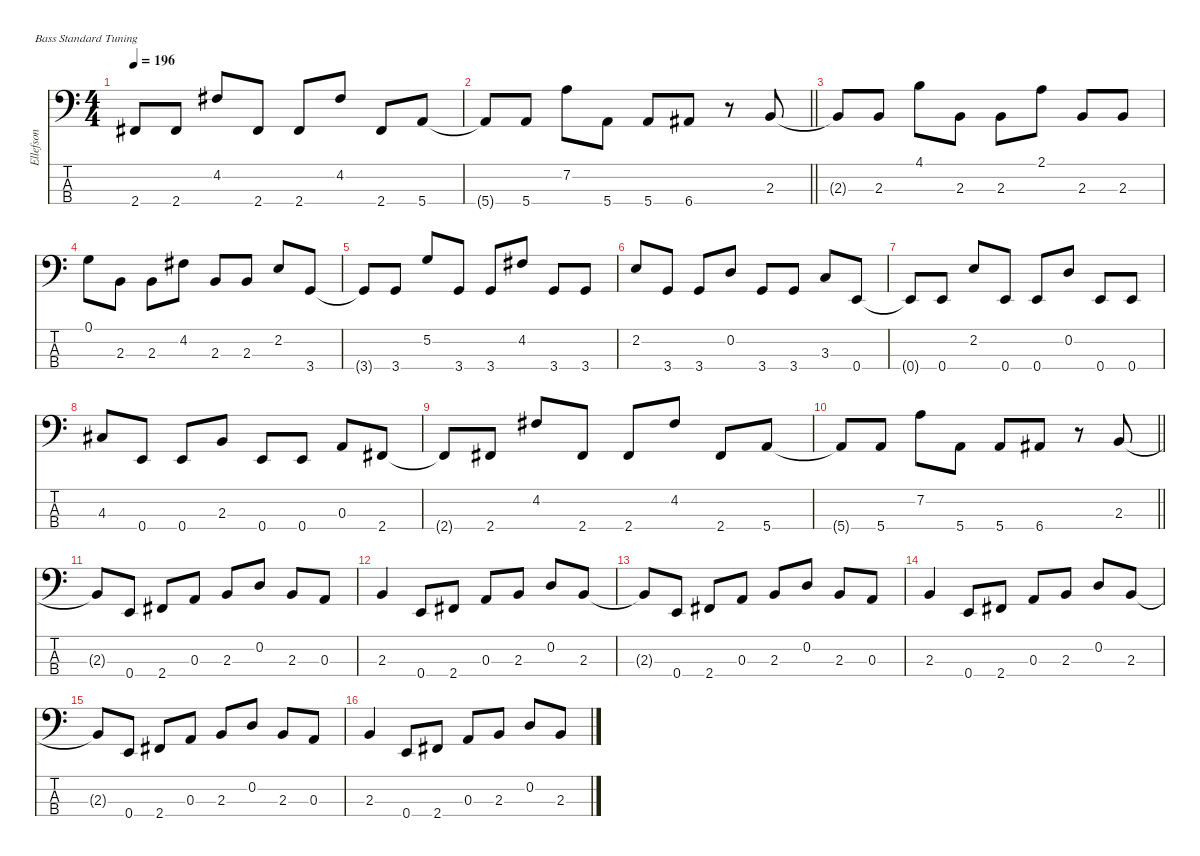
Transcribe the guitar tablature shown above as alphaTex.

\defaultSystemsLayout 4
\hideDynamics
\bracketExtendMode nobrackets
\firstSystemTrackNameMode fullname
\otherSystemsTrackNameOrientation horizontal
\track ("Ellefson" "el.bs.") {instrument electricbasspick}
\staff {score tabs}
\tuning (G2 D2 A1 E1)
\ts (4 4)
\tempo 196
\clef f4
\ks c
2.4{t acc #}.8{dy f beam Up} 2.4{acc #}.8{beam Up} 4.2{acc #}.8{beam Up} 2.4{acc #}.8{beam Up} 2.4{acc #}.8{beam Up} 4.2{acc #}.8{beam Up} 2.4{acc #}.8{beam Up} 5.4.8{beam Up} |
\barLineRight lightlight
5.4{t}.8{beam Up} 5.4.8{beam Up} 7.2.8{beam Down} 5.4.8{beam Down} 5.4.8{beam Up} 6.4{acc #}.8{beam Up} r.8{beam Up} 2.3.8{beam Up} |
2.3{t}.8{beam Up} 2.3.8{beam Up} 4.1.8{beam Down} 2.3.8{beam Down} 2.3.8{beam Down} 2.1.8{beam Down} 2.3.8{beam Up} 2.3.8{beam Up} |
0.1.8{beam Down} 2.3.8{beam Down} 2.3.8{beam Down} 4.2{acc #}.8{beam Down} 2.3.8{beam Up} 2.3.8{beam Up} 2.2.8{beam Up} 3.4.8{beam Up} |
3.4{t}.8{beam Up} 3.4.8{beam Up} 5.2.8{beam Up} 3.4.8{beam Up} 3.4.8{beam Up} 4.2{acc #}.8{beam Up} 3.4.8{beam Up} 3.4.8{beam Up} |
2.2.8{beam Up} 3.4.8{beam Up} 3.4.8{beam Up} 0.2.8{beam Up} 3.4.8{beam Up} 3.4.8{beam Up} 3.3.8{beam Up} 0.4.8{beam Up} |
0.4{t}.8{beam Up} 0.4.8{beam Up} 2.2.8{beam Up} 0.4.8{beam Up} 0.4.8{beam Up} 0.2.8{beam Up} 0.4.8{beam Up} 0.4.8{beam Up} |
4.3{acc #}.8{beam Up} 0.4.8{beam Up} 0.4.8{beam Up} 2.3.8{beam Up} 0.4.8{beam Up} 0.4.8{beam Up} 0.3.8{beam Up} 2.4{acc #}.8{beam Up} |
2.4{t acc #}.8{beam Up} 2.4{acc #}.8{beam Up} 4.2{acc #}.8{beam Up} 2.4{acc #}.8{beam Up} 2.4{acc #}.8{beam Up} 4.2{acc #}.8{beam Up} 2.4{acc #}.8{beam Up} 5.4.8{beam Up} |
\barLineRight lightlight
5.4{t}.8{beam Up} 5.4.8{beam Up} 7.2.8{beam Down} 5.4.8{beam Down} 5.4.8{beam Up} 6.4{acc #}.8{beam Up} r.8{beam Up} 2.3.8{beam Up} |
2.3{t}.8{beam Up} 0.4.8{beam Up} 2.4{acc #}.8{beam Up} 0.3.8{beam Up} 2.3.8{beam Up} 0.2.8{beam Up} 2.3.8{beam Up} 0.3.8{beam Up} |
2.3.4{beam Up} 0.4.8{beam Up} 2.4{acc #}.8{beam Up} 0.3.8{beam Up} 2.3.8{beam Up} 0.2.8{beam Up} 2.3.8{beam Up} |
2.3{t}.8{beam Up} 0.4.8{beam Up} 2.4{acc #}.8{beam Up} 0.3.8{beam Up} 2.3.8{beam Up} 0.2.8{beam Up} 2.3.8{beam Up} 0.3.8{beam Up} |
2.3.4{beam Up} 0.4.8{beam Up} 2.4{acc #}.8{beam Up} 0.3.8{beam Up} 2.3.8{beam Up} 0.2.8{beam Up} 2.3.8{beam Up} |
2.3{t}.8{beam Up} 0.4.8{beam Up} 2.4{acc #}.8{beam Up} 0.3.8{beam Up} 2.3.8{beam Up} 0.2.8{beam Up} 2.3.8{beam Up} 0.3.8{beam Up} |
2.3.4{beam Up} 0.4.8{beam Up} 2.4{acc #}.8{beam Up} 0.3.8{beam Up} 2.3.8{beam Up} 0.2.8{beam Up} 2.3.8{beam Up}
